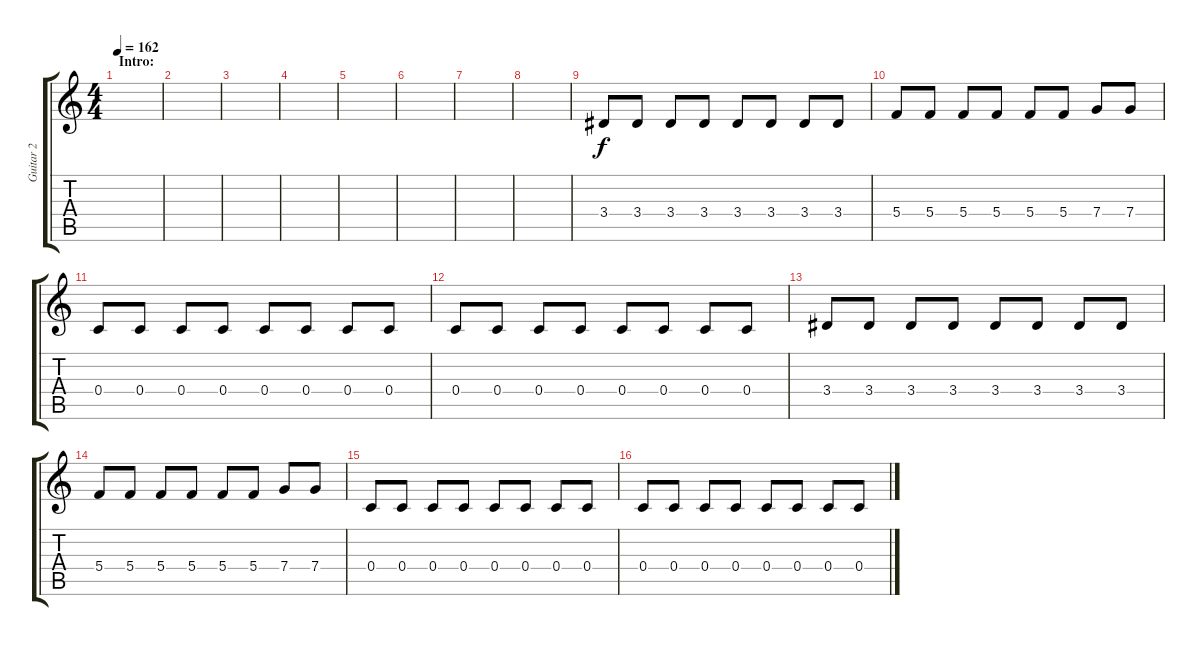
\track ("Guitar 2" "Guitar 2") {instrument distortionguitar}
\staff {score tabs}
\tuning (D4 A3 F3 C3 G2 C2) {hide}
\ts (4 4)
\section ("" "Intro:")
\tempo 162
\clef g2
\ks c
|
|
|
|
|
|
|
|
3.4.8{instrument electricguitarmuted} 3.4.8 3.4.8 3.4.8 3.4.8 3.4.8 3.4.8 3.4.8 |
5.4.8{instrument electricguitarmuted} 5.4.8 5.4.8 5.4.8 5.4.8 5.4.8 7.4.8 7.4.8 |
0.4.8{instrument electricguitarmuted} 0.4.8 0.4.8 0.4.8 0.4.8 0.4.8 0.4.8 0.4.8 |
0.4.8{instrument electricguitarmuted} 0.4.8 0.4.8 0.4.8 0.4.8 0.4.8 0.4.8 0.4.8 |
3.4.8{instrument electricguitarmuted} 3.4.8 3.4.8 3.4.8 3.4.8 3.4.8 3.4.8 3.4.8 |
5.4.8{instrument electricguitarmuted} 5.4.8 5.4.8 5.4.8 5.4.8 5.4.8 7.4.8 7.4.8 |
0.4.8{instrument electricguitarmuted} 0.4.8 0.4.8 0.4.8 0.4.8 0.4.8 0.4.8 0.4.8 |
0.4.8{instrument electricguitarmuted} 0.4.8 0.4.8 0.4.8 0.4.8 0.4.8 0.4.8 0.4.8
